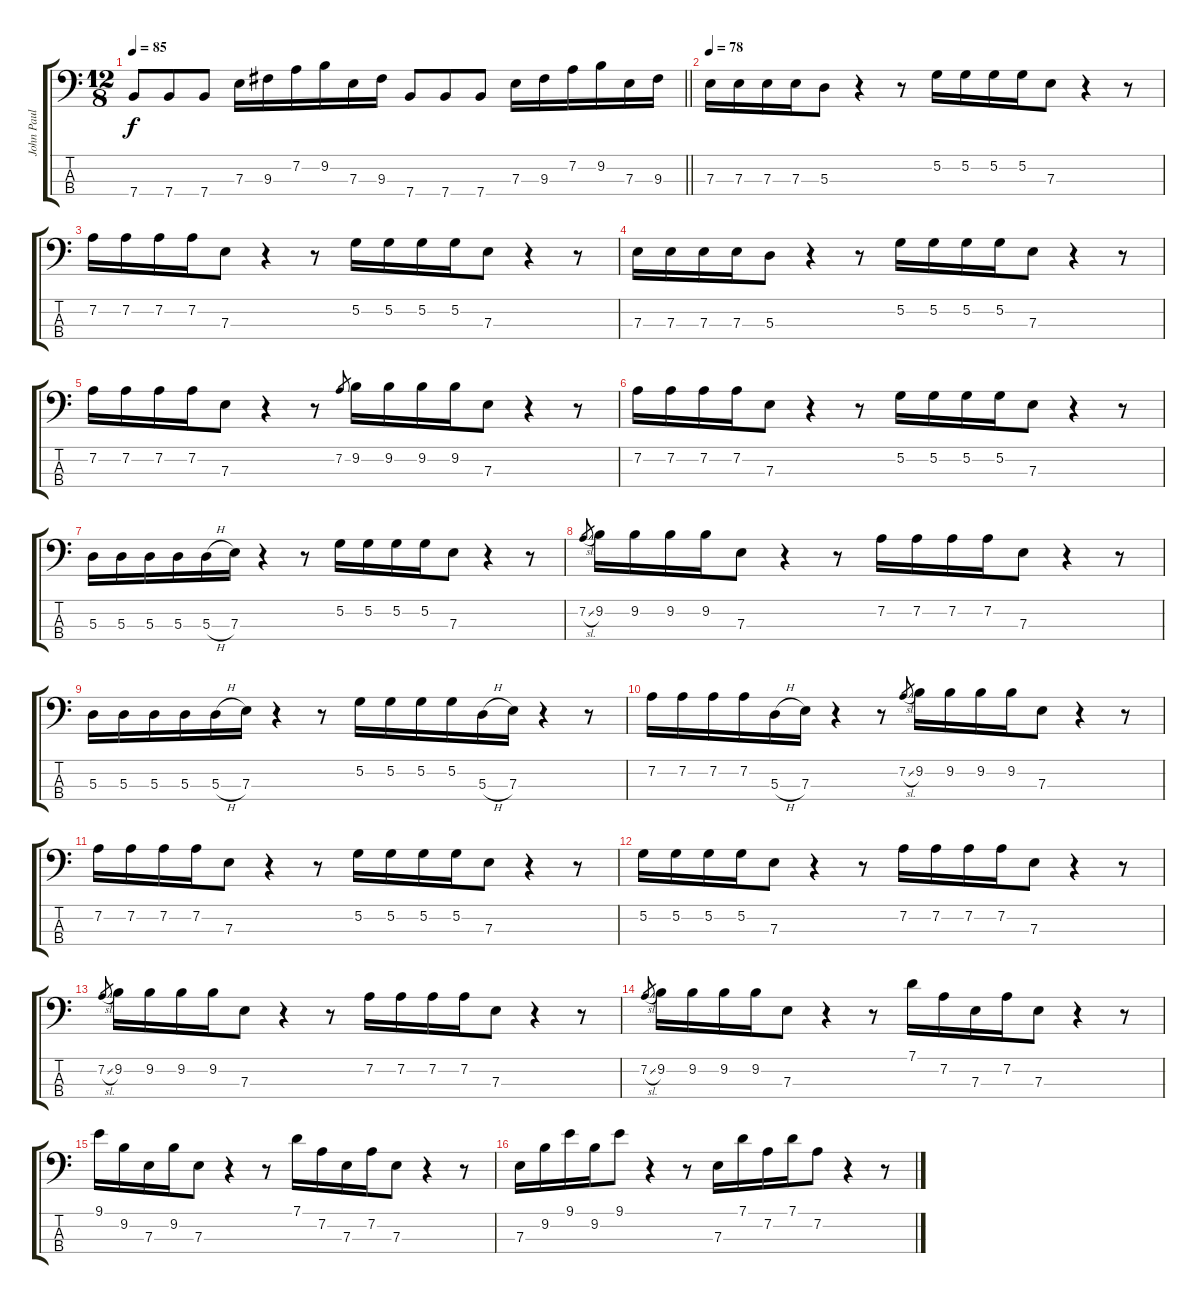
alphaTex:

\track ("John Paul Jones - Bass Guitar" "John Paul ") {instrument electricbassfinger}
\staff {score tabs}
\tuning (G2 D2 A1 E1) {hide}
\ts (12 8)
\tempo 85
\clef f4
\barLineRight lightlight
\ks c
7.4.8{dy f} 7.4.8 7.4.8 7.3.16 9.3.16 7.2.16 9.2.16 7.3.16 9.3.16 7.4.8 7.4.8 7.4.8 7.3.16 9.3.16 7.2.16 9.2.16 7.3.16 9.3.16 |
\tempo 78
7.3.16{volume 10} 7.3.16 7.3.16 7.3.16 5.3.8 r.4 r.8 5.2.16 5.2.16 5.2.16 5.2.16 7.3.8 r.4 r.8 |
7.2.16 7.2.16 7.2.16 7.2.16 7.3.8 r.4 r.8 5.2.16 5.2.16 5.2.16 5.2.16 7.3.8 r.4 r.8 |
7.3.16 7.3.16 7.3.16 7.3.16 5.3.8 r.4 r.8 5.2.16 5.2.16 5.2.16 5.2.16 7.3.8 r.4 r.8 |
7.2.16 7.2.16 7.2.16 7.2.16 7.3.8 r.4 r.8 7.2.8{gr} 9.2.16 9.2.16 9.2.16 9.2.16 7.3.8 r.4 r.8 |
7.2.16 7.2.16 7.2.16 7.2.16 7.3.8 r.4 r.8 5.2.16 5.2.16 5.2.16 5.2.16 7.3.8 r.4 r.8 |
5.3.16 5.3.16 5.3.16 5.3.16 5.3{h}.16 7.3.16 r.4 r.8 5.2.16 5.2.16 5.2.16 5.2.16 7.3.8 r.4 r.8 |
7.2{sl}.8{gr} 9.2.16 9.2.16 9.2.16 9.2.16 7.3.8 r.4 r.8 7.2.16 7.2.16 7.2.16 7.2.16 7.3.8 r.4 r.8 |
5.3.16 5.3.16 5.3.16 5.3.16 5.3{h}.16 7.3.16 r.4 r.8 5.2.16 5.2.16 5.2.16 5.2.16 5.3{h}.16 7.3.16 r.4 r.8 |
7.2.16 7.2.16 7.2.16 7.2.16 5.3{h}.16 7.3.16 r.4 r.8 7.2{sl}.8{gr} 9.2.16 9.2.16 9.2.16 9.2.16 7.3.8 r.4 r.8 |
7.2.16 7.2.16 7.2.16 7.2.16 7.3.8 r.4 r.8 5.2.16 5.2.16 5.2.16 5.2.16 7.3.8 r.4 r.8 |
5.2.16 5.2.16 5.2.16 5.2.16 7.3.8 r.4 r.8 7.2.16 7.2.16 7.2.16 7.2.16 7.3.8 r.4 r.8 |
7.2{sl}.8{gr} 9.2.16 9.2.16 9.2.16 9.2.16 7.3.8 r.4 r.8 7.2.16 7.2.16 7.2.16 7.2.16 7.3.8 r.4 r.8 |
7.2{sl}.8{gr} 9.2.16 9.2.16 9.2.16 9.2.16 7.3.8 r.4 r.8 7.1.16 7.2.16 7.3.16 7.2.16 7.3.8 r.4 r.8 |
9.1.16 9.2.16 7.3.16 9.2.16 7.3.8 r.4 r.8 7.1.16 7.2.16 7.3.16 7.2.16 7.3.8 r.4 r.8 |
7.3.16 9.2.16 9.1.16 9.2.16 9.1.8 r.4 r.8 7.3.16 7.1.16 7.2.16 7.1.16 7.2.8 r.4 r.8
